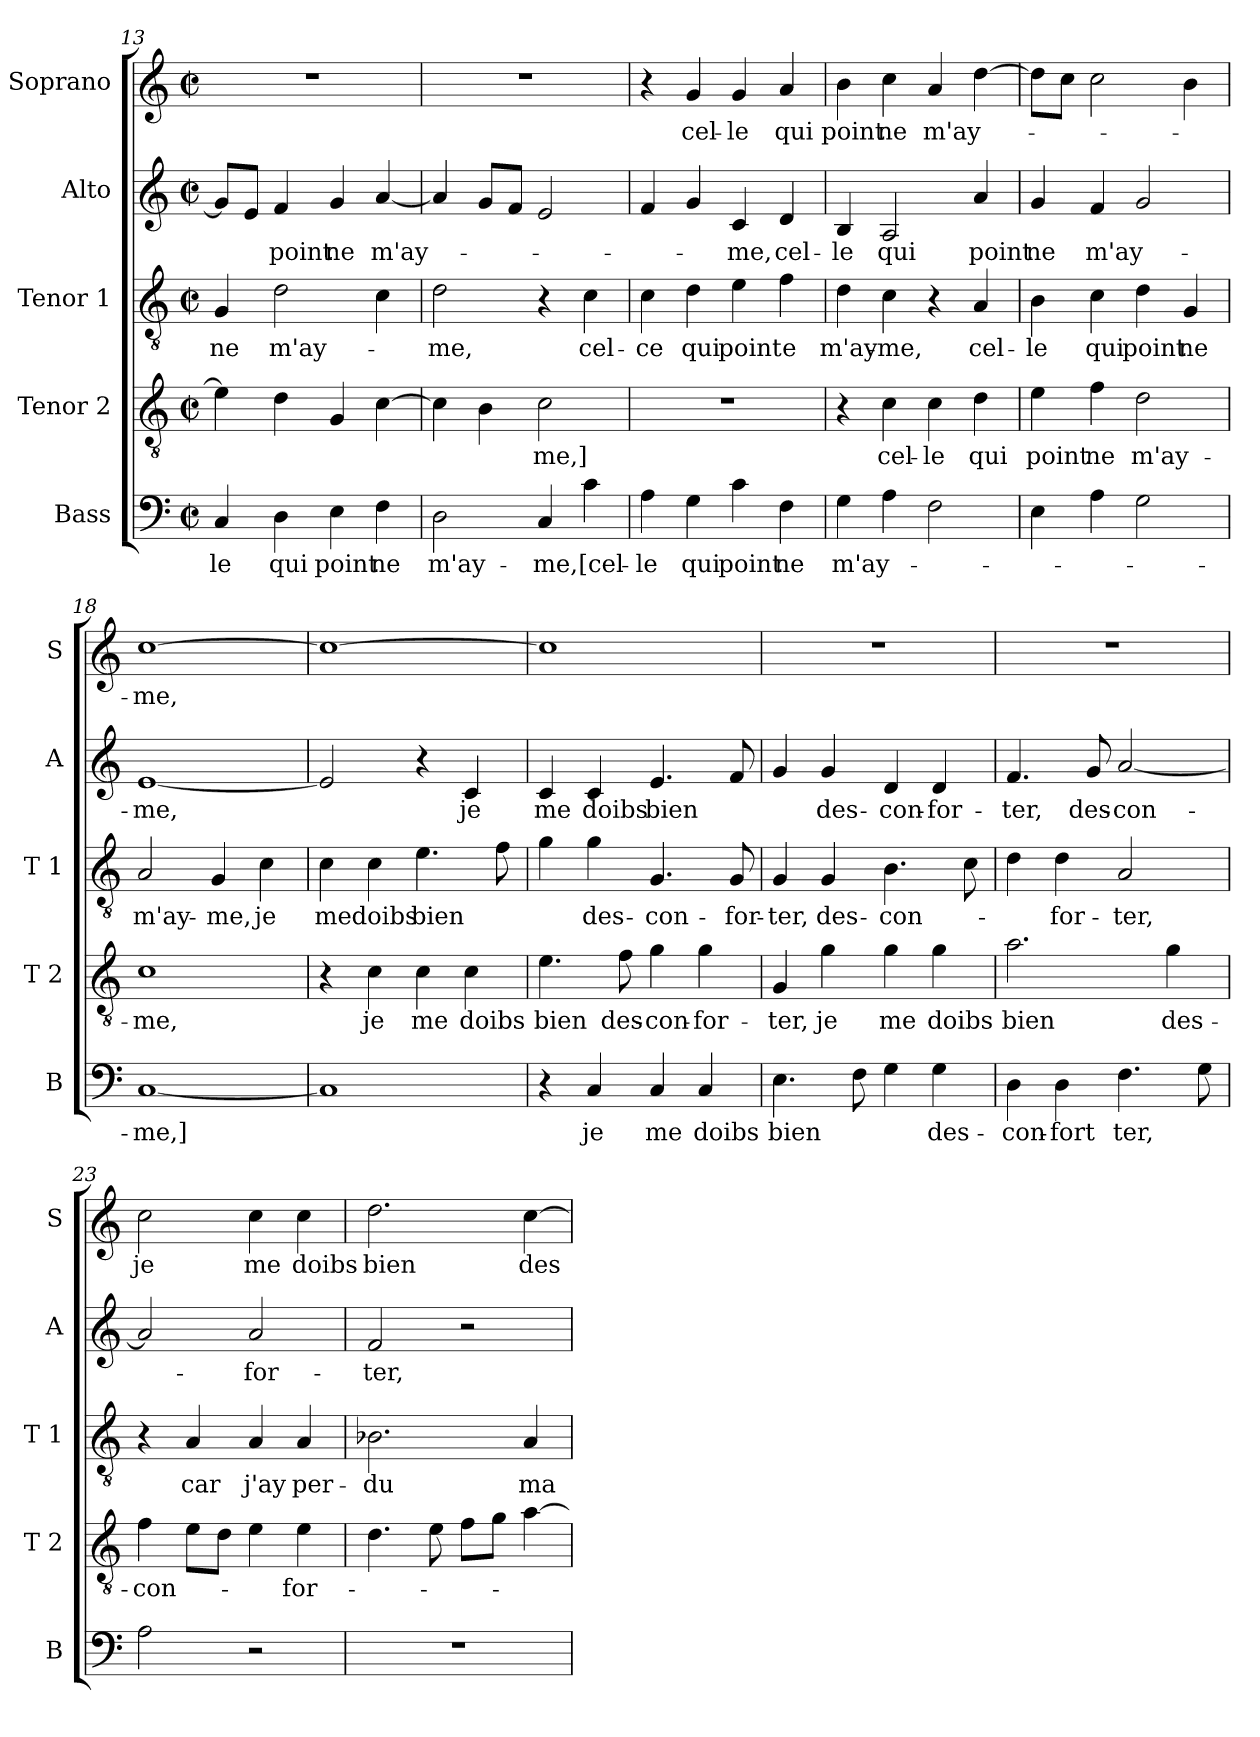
**kern	**text	**kern	**text	**kern	**text	**kern	**text	**kern	**text
*part5	*part5	*part4	*part4	*part3	*part3	*part2	*part2	*part1	*part1
*staff5	*staff5	*staff4	*staff4	*staff3	*staff3	*staff2	*staff2	*staff1	*staff1
*I"Bass	*	*I"Tenor 2	*	*I"Tenor 1	*	*I"Alto	*	*I"Soprano	*
*I'B	*	*I'T 2	*	*I'T 1	*	*I'A	*	*I'S	*
*clefF4	*	*clefGv2	*	*clefGv2	*	*clefG2	*	*clefG2	*
*k[]	*	*k[]	*	*k[]	*	*k[]	*	*k[]	*
*C:	*	*C:	*	*C:	*	*C:	*	*C:	*
*M2/2	*	*M2/2	*	*M2/2	*	*M2/2	*	*M2/2	*
*met(c|)	*	*met(c|)	*	*met(c|)	*	*met(c|)	*	*met(c|)	*
=13	=13	=13	=13	=13	=13	=13	=13	=13	=13
4C/	-le	4e\]	.	4G/	ne	8g/L]	.	1r	.
.	.	.	.	.	.	8e/J	.	.	.
4D\	qui	4d\	.	2d\	m'ay-	4f/	point	.	.
4E\	point	4G/	.	.	.	4g/	ne	.	.
4F\	ne	[4c\	.	4c\	.	[4a/	m'ay-	.	.
=14	=14	=14	=14	=14	=14	=14	=14	=14	=14
2D\	m'ay-	4c\]	.	2d\	-me,	4a/]	.	1r	.
.	.	4B\	.	.	.	8g/L	.	.	.
.	.	.	.	.	.	8f/J	.	.	.
4C/	-me,	2c\	-me,]	4r	.	2e/	.	.	.
4c\	[cel-	.	.	4c\	cel-	.	.	.	.
=15	=15	=15	=15	=15	=15	=15	=15	=15	=15
4A\	-le	1r	.	4c\	-ce	4f/	.	4r	.
4G\	qui	.	.	4d\	qui	4g/	.	4g/	cel-
4c\	point	.	.	4e\	point	4c/	-me,	4g/	-le
4F\	ne	.	.	4f\	e	4d/	cel-	4a/	qui
!!LO:LB:g=z
=16	=16	=16	=16	=16	=16	=16	=16	=16	=16
4G\	m'ay-	4r	.	4d\	m'ay-	4B/	-le	4b\	point
4A\	.	4c\	cel-	4c\	-me,	2A/	qui	4cc\	ne
2F\	.	4c\	-le	4r	.	.	.	4a/	m'ay-
.	.	4d\	qui	4A/	cel-	4a/	point	[4dd\	.
=17	=17	=17	=17	=17	=17	=17	=17	=17	=17
4E\	.	4e\	point	4B\	-le	4g/	ne	8dd\L]	.
.	.	.	.	.	.	.	.	8cc\J	.
4A\	.	4f\	ne	4c\	qui	4f/	m'ay-	2cc\	.
2G\	.	2d\	m'ay-	4d\	point	2g/	.	.	.
.	.	.	.	4G/	ne	.	.	4b\	.
=18	=18	=18	=18	=18	=18	=18	=18	=18	=18
[1C	-me,]	1c	-me,	2A/	m'ay-	[1e	-me,	[1cc	-me,
.	.	.	.	4G/	-me,	.	.	.	.
.	.	.	.	4c\	je	.	.	.	.
=19	=19	=19	=19	=19	=19	=19	=19	=19	=19
1C]	.	4r	.	4c\	me	2e/]	.	1cc_	.
.	.	4c\	je	4c\	doibs	.	.	.	.
.	.	4c\	me	4.e\	bien	4r	.	.	.
.	.	4c\	doibs	.	.	4c/	je	.	.
.	.	.	.	8f\	.	.	.	.	.
=20	=20	=20	=20	=20	=20	=20	=20	=20	=20
4r	.	4.e\	bien	4g\	.	4c/	me	1cc]	.
4C/	je	.	.	4g\	des-	4c/	doibs	.	.
.	.	8f\	des-	.	.	.	.	.	.
4C/	me	4g\	-con-	4.G/	-con-	4.e/	bien	.	.
4C/	doibs	4g\	-for-	.	.	.	.	.	.
.	.	.	.	8G/	-for-	8f/	.	.	.
!!LO:LB:g=z
=21	=21	=21	=21	=21	=21	=21	=21	=21	=21
4.E\	bien	4G/	-ter,	4G/	-ter,	4g/	.	1r	.
.	.	4g\	je	4G/	des-	4g/	des-	.	.
8F\	.	.	.	.	.	.	.	.	.
4G\	.	4g\	me	4.B\	-con-	4d/	-con-	.	.
4G\	des-	4g\	doibs	.	.	4d/	-for-	.	.
.	.	.	.	8c\	.	.	.	.	.
=22	=22	=22	=22	=22	=22	=22	=22	=22	=22
4D\	-con-	2.a\	bien	4d\	.	4.f/	-ter,	1r	.
4D\	-fort	.	.	4d\	-for-	.	.	.	.
.	.	.	.	.	.	8g/	des-	.	.
4.F\	ter,	.	.	2A/	-ter,	[2a/	-con-	.	.
.	.	4g\	des-	.	.	.	.	.	.
8G\	.	.	.	.	.	.	.	.	.
=23	=23	=23	=23	=23	=23	=23	=23	=23	=23
2A\	.	4f\	-con-	4r	.	2a/]	.	2cc\	je
.	.	8e\L	.	4A/	car	.	.	.	.
.	.	8d\J	.	.	.	.	.	.	.
2r	.	4e\	.	4A/	j'ay	2a/	-for-	4cc\	me
.	.	4e\	-for-	4A/	per-	.	.	4cc\	doibs
=24	=24	=24	=24	=24	=24	=24	=24	=24	=24
1r	.	4.d\	.	2.B-X\	-du	2f/	-ter,	2.dd\	bien
.	.	8e\	.	.	.	.	.	.	.
.	.	8f\L	.	.	.	2r	.	.	.
.	.	8g\J	.	.	.	.	.	.	.
.	.	[4a\	.	4A/	ma	.	.	[4cc\	des-
=	=	=	=	=	=	=	=	=	=
*-	*-	*-	*-	*-	*-	*-	*-	*-	*-
